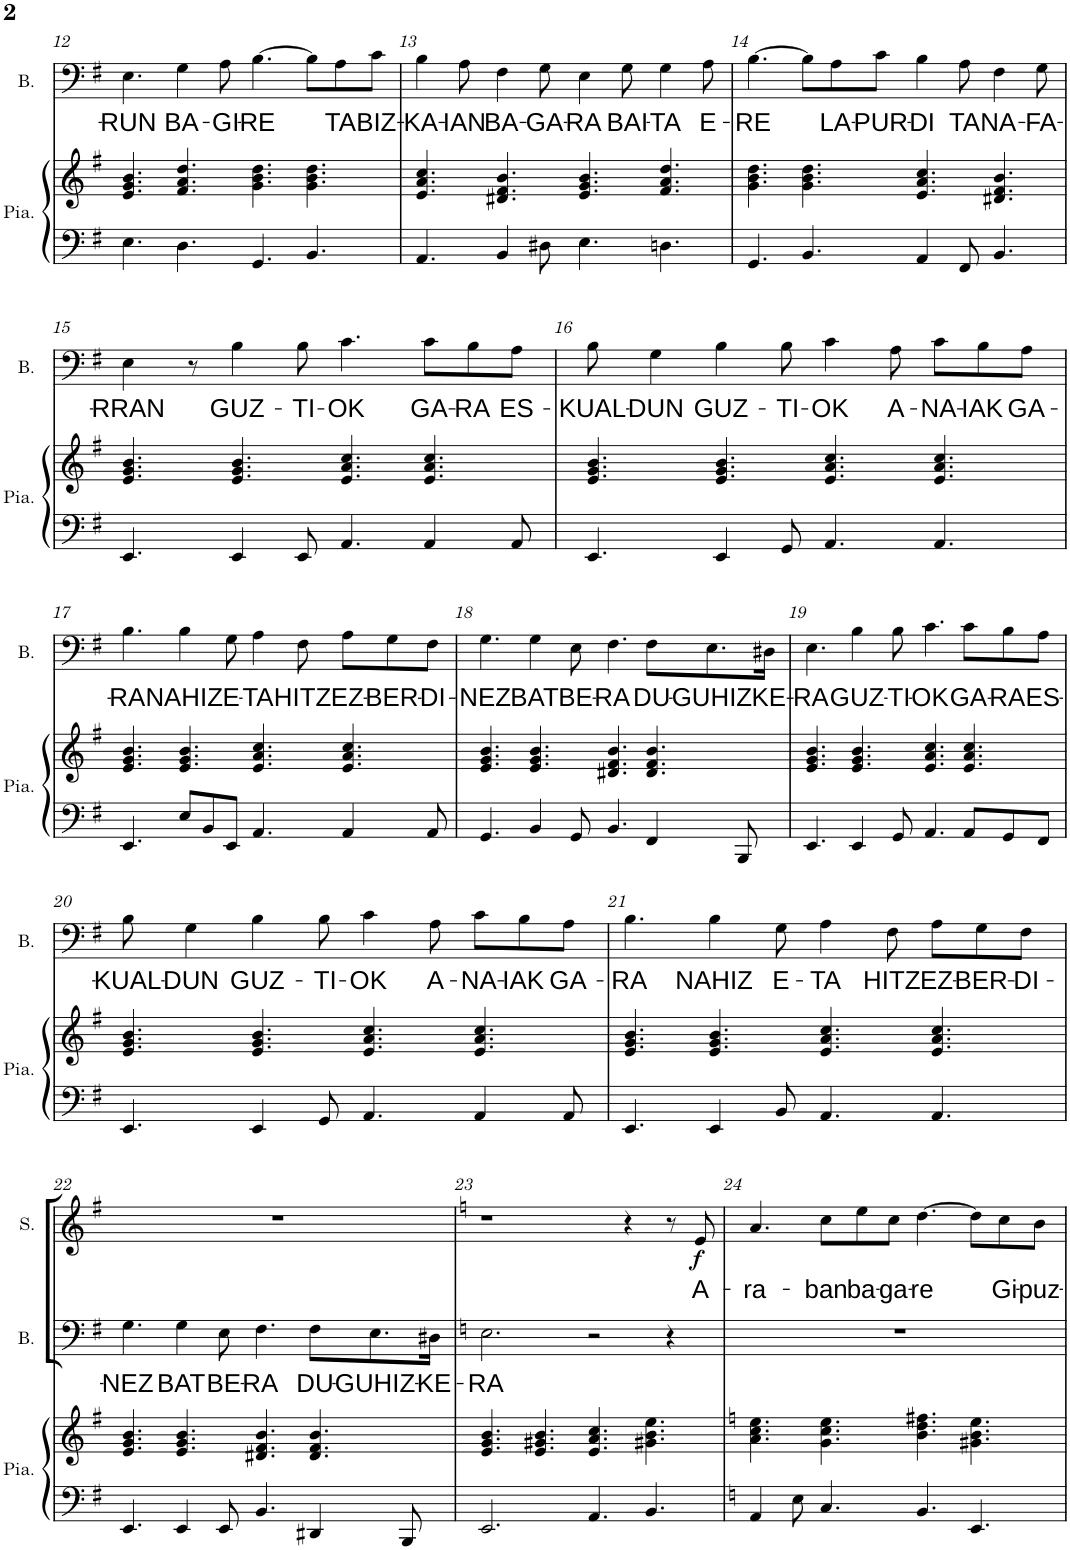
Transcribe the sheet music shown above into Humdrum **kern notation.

**kern	**kern	**kern	**text	**kern	**text	**dynam
*part3	*part3	*part2	*part2	*part1	*part1	*part1
*staff4	*staff3	*staff2	*staff2	*staff1	*staff1	*staff1
*I"Piano	*	*I"Basse	*	*I"Soprano	*	*
*I'Pia.	*	*I'B.	*	*I'S.	*	*
!!LO:PB:g=z
*clefF4	*clefG2	*clefF4	*	*clefG2	*	*
*k[f#]	*k[f#]	*k[f#]	*	*k[f#]	*	*
*M12/8	*M12/8	*M12/8	*	*M12/8	*	*
=12	=12	=12	=12	=12	=12	=12
!	!	!	!LO:LY:b	!	!	!
4.E\	4.e/ 4.g/ 4.b/	4.E\	-RUN	1.r	.	.
!	!	!	!LO:LY:b	!	!	!
4.D\	4.f#/ 4.a/ 4.dd/	4G\	BA-	.	.	.
!	!	!	!LO:LY:b	!	!	!
.	.	8A\	-GI-	.	.	.
!	!	!	!LO:LY:b	!	!	!
4.GG/	4.g\ 4.b\ 4.dd\	[4.B\	-RE	.	.	.
4.BB/	4.g\ 4.b\ 4.dd\	8B\L]	.	.	.	.
!	!	!	!LO:LY:b	!	!	!
.	.	8A\	TA	.	.	.
!	!	!	!LO:LY:b	!	!	!
.	.	8c\J	BIZ-	.	.	.
=13	=13	=13	=13	=13	=13	=13
!	!	!	!LO:LY:b	!	!	!
4.AA/	4.e/ 4.a/ 4.cc/	4B\	-KA-	1.r	.	.
!	!	!	!LO:LY:b	!	!	!
.	.	8A\	-IAN	.	.	.
!	!	!	!LO:LY:b	!	!	!
4BB/	4.d#X/ 4.f#/ 4.b/	4F#\	BA-	.	.	.
!	!	!	!LO:LY:b	!	!	!
8D#X\	.	8G\	-GA-	.	.	.
!	!	!	!LO:LY:b	!	!	!
4.E\	4.e/ 4.g/ 4.b/	4E\	-RA	.	.	.
!	!	!	!LO:LY:b	!	!	!
.	.	8G\	BAI-	.	.	.
!	!	!	!LO:LY:b	!	!	!
4.Dn\	4.f#/ 4.a/ 4.dd/	4G\	-TA	.	.	.
!	!	!	!LO:LY:b	!	!	!
.	.	8A\	E-	.	.	.
=14	=14	=14	=14	=14	=14	=14
!	!	!	!LO:LY:b	!	!	!
4.GG/	4.g\ 4.b\ 4.dd\	[4.B\	-RE	1.r	.	.
4.BB/	4.g\ 4.b\ 4.dd\	8B\L]	.	.	.	.
!	!	!	!LO:LY:b	!	!	!
.	.	8A\	LA-	.	.	.
!	!	!	!LO:LY:b	!	!	!
.	.	8c\J	-PUR-	.	.	.
!	!	!	!LO:LY:b	!	!	!
4AA/	4.e/ 4.a/ 4.cc/	4B\	-DI	.	.	.
!	!	!	!LO:LY:b	!	!	!
8FF#/	.	8A\	TA	.	.	.
!	!	!	!LO:LY:b	!	!	!
4.BB/	4.d#X/ 4.f#/ 4.b/	4F#\	NA-	.	.	.
!	!	!	!LO:LY:b	!	!	!
.	.	8G\	-FA-	.	.	.
!!LO:LB:g=z
=15	=15	=15	=15	=15	=15	=15
!	!	!	!LO:LY:b	!	!	!
4.EE/	4.e/ 4.g/ 4.b/	4E\	-RRAN	1.r	.	.
.	.	8r	.	.	.	.
!	!	!	!LO:LY:b	!	!	!
4EE/	4.e/ 4.g/ 4.b/	4B\	GUZ-	.	.	.
!	!	!	!LO:LY:b	!	!	!
8EE/	.	8B\	-TI-	.	.	.
!	!	!	!LO:LY:b	!	!	!
4.AA/	4.e/ 4.a/ 4.cc/	4.c\	-OK	.	.	.
!	!	!	!LO:LY:b	!	!	!
4AA/	4.e/ 4.a/ 4.cc/	8c\L	GA-	.	.	.
!	!	!	!LO:LY:b	!	!	!
.	.	8B\	-RA	.	.	.
!	!	!	!LO:LY:b	!	!	!
8AA/	.	8A\J	ES-	.	.	.
=16	=16	=16	=16	=16	=16	=16
!	!	!	!LO:LY:b	!	!	!
4.EE/	4.e/ 4.g/ 4.b/	8B\	-KUAL-	1.r	.	.
!	!	!	!LO:LY:b	!	!	!
.	.	4G\	-DUN	.	.	.
!	!	!	!LO:LY:b	!	!	!
4EE/	4.e/ 4.g/ 4.b/	4B\	GUZ-	.	.	.
!	!	!	!LO:LY:b	!	!	!
8GG/	.	8B\	-TI-	.	.	.
!	!	!	!LO:LY:b	!	!	!
4.AA/	4.e/ 4.a/ 4.cc/	4c\	-OK	.	.	.
!	!	!	!LO:LY:b	!	!	!
.	.	8A\	A-	.	.	.
!	!	!	!LO:LY:b	!	!	!
4.AA/	4.e/ 4.a/ 4.cc/	8c\L	-NA-	.	.	.
!	!	!	!LO:LY:b	!	!	!
.	.	8B\	-IAK	.	.	.
!	!	!	!LO:LY:b	!	!	!
.	.	8A\J	GA-	.	.	.
!!LO:LB:g=z
=17	=17	=17	=17	=17	=17	=17
!	!	!	!LO:LY:b	!	!	!
4.EE/	4.e/ 4.g/ 4.b/	4.B\	-RA	1.r	.	.
!	!	!	!LO:LY:b	!	!	!
8E/L	4.e/ 4.g/ 4.b/	4B\	NAHIZ	.	.	.
8BB/	.	.	.	.	.	.
!	!	!	!LO:LY:b	!	!	!
8EE/J	.	8G\	E-	.	.	.
!	!	!	!LO:LY:b	!	!	!
4.AA/	4.e/ 4.a/ 4.cc/	4A\	-TA	.	.	.
!	!	!	!LO:LY:b	!	!	!
.	.	8F#\	HITZ	.	.	.
!	!	!	!LO:LY:b	!	!	!
4AA/	4.e/ 4.a/ 4.cc/	8A\L	EZ-	.	.	.
!	!	!	!LO:LY:b	!	!	!
.	.	8G\	-BER-	.	.	.
!	!	!	!LO:LY:b	!	!	!
8AA/	.	8F#\J	-DI-	.	.	.
=18	=18	=18	=18	=18	=18	=18
!	!	!	!LO:LY:b	!	!	!
4.GG/	4.e/ 4.g/ 4.b/	4.G\	-NEZ	1.r	.	.
!	!	!	!LO:LY:b	!	!	!
4BB/	4.e/ 4.g/ 4.b/	4G\	BAT	.	.	.
!	!	!	!LO:LY:b	!	!	!
8GG/	.	8E\	BE-	.	.	.
!	!	!	!LO:LY:b	!	!	!
4.BB/	4.d#X/ 4.f#/ 4.b/	4.F#\	-RA	.	.	.
!	!	!	!LO:LY:b	!	!	!
4FF#/	4.d#/ 4.f#/ 4.b/	8F#\L	DU-	.	.	.
!	!	!	!LO:LY:b	!	!	!
.	.	8.E\	-GUHIZ	.	.	.
8BBB/	.	.	.	.	.	.
!	!	!	!LO:LY:b	!	!	!
.	.	16D#X\Jk	KE-	.	.	.
=19	=19	=19	=19	=19	=19	=19
!	!	!	!LO:LY:b	!	!	!
4.EE/	4.e/ 4.g/ 4.b/	4.E\	-RA	1.r	.	.
!	!	!	!LO:LY:b	!	!	!
4EE/	4.e/ 4.g/ 4.b/	4B\	GUZ-	.	.	.
!	!	!	!LO:LY:b	!	!	!
8GG/	.	8B\	-TI-	.	.	.
!	!	!	!LO:LY:b	!	!	!
4.AA/	4.e/ 4.a/ 4.cc/	4.c\	-OK	.	.	.
!	!	!	!LO:LY:b	!	!	!
8AA/L	4.e/ 4.a/ 4.cc/	8c\L	GA-	.	.	.
!	!	!	!LO:LY:b	!	!	!
8GG/	.	8B\	-RA	.	.	.
!	!	!	!LO:LY:b	!	!	!
8FF#/J	.	8A\J	ES-	.	.	.
!!LO:LB:g=z
=20	=20	=20	=20	=20	=20	=20
!	!	!	!LO:LY:b	!	!	!
4.EE/	4.e/ 4.g/ 4.b/	8B\	-KUAL-	1.r	.	.
!	!	!	!LO:LY:b	!	!	!
.	.	4G\	-DUN	.	.	.
!	!	!	!LO:LY:b	!	!	!
4EE/	4.e/ 4.g/ 4.b/	4B\	GUZ-	.	.	.
!	!	!	!LO:LY:b	!	!	!
8GG/	.	8B\	-TI-	.	.	.
!	!	!	!LO:LY:b	!	!	!
4.AA/	4.e/ 4.a/ 4.cc/	4c\	-OK	.	.	.
!	!	!	!LO:LY:b	!	!	!
.	.	8A\	A-	.	.	.
!	!	!	!LO:LY:b	!	!	!
4AA/	4.e/ 4.a/ 4.cc/	8c\L	-NA-	.	.	.
!	!	!	!LO:LY:b	!	!	!
.	.	8B\	-IAK	.	.	.
!	!	!	!LO:LY:b	!	!	!
8AA/	.	8A\J	GA-	.	.	.
=21	=21	=21	=21	=21	=21	=21
!	!	!	!LO:LY:b	!	!	!
4.EE/	4.e/ 4.g/ 4.b/	4.B\	-RA	1.r	.	.
!	!	!	!LO:LY:b	!	!	!
4EE/	4.e/ 4.g/ 4.b/	4B\	NAHIZ	.	.	.
!	!	!	!LO:LY:b	!	!	!
8BB/	.	8G\	E-	.	.	.
!	!	!	!LO:LY:b	!	!	!
4.AA/	4.e/ 4.a/ 4.cc/	4A\	-TA	.	.	.
!	!	!	!LO:LY:b	!	!	!
.	.	8F#\	HITZ	.	.	.
!	!	!	!LO:LY:b	!	!	!
4.AA/	4.e/ 4.a/ 4.cc/	8A\L	EZ-	.	.	.
!	!	!	!LO:LY:b	!	!	!
.	.	8G\	-BER-	.	.	.
!	!	!	!LO:LY:b	!	!	!
.	.	8F#\J	-DI-	.	.	.
!!LO:LB:g=z
=22	=22	=22	=22	=22	=22	=22
!	!	!	!LO:LY:b	!	!	!
4.EE/	4.e/ 4.g/ 4.b/	4.G\	-NEZ	1.r	.	.
!	!	!	!LO:LY:b	!	!	!
4EE/	4.e/ 4.g/ 4.b/	4G\	BAT	.	.	.
!	!	!	!LO:LY:b	!	!	!
8EE/	.	8E\	BE-	.	.	.
!	!	!	!LO:LY:b	!	!	!
4.BB/	4.d#X/ 4.f#/ 4.b/	4.F#\	-RA	.	.	.
!	!	!	!LO:LY:b	!	!	!
4DD#X/	4.d#/ 4.f#/ 4.b/	8F#\L	DU-	.	.	.
!	!	!	!LO:LY:b	!	!	!
.	.	8.E\	-GUHIZ-	.	.	.
8BBB/	.	.	.	.	.	.
!	!	!	!LO:LY:b	!	!	!
.	.	16D#X\Jk	-KE-	.	.	.
=23	=23	=23	=23	=23	=23	=23
*	*	*k[]	*	*k[]	*	*
!	!	!	!LO:LY:b	!	!	!
2.EE/	4.e/ 4.g/ 4.b/	2.E\	-RA	1r	.	.
.	4.e/ 4.g#X/ 4.b/	.	.	.	.	.
4.AA/	4.e/ 4.a/ 4.cc/	2r	.	.	.	.
.	.	.	.	4r	.	.
4.BB/	4.g#X\ 4.b\ 4.ee\	.	.	.	.	.
.	.	4r	.	8r	.	.
!	!	!	!	!	!LO:LY:b	!LO:DY:b
.	.	.	.	8e/	A-	f
=24	=24	=24	=24	=24	=24	=24
*k[]	*k[]	*k[]	*	*k[]	*	*
!	!	!	!	!	!LO:LY:b	!
4AA/	4.a\ 4.cc\ 4.ee\	1.r	.	4.a/	-ra-	.
8E\	.	.	.	.	.	.
!	!	!	!	!	!LO:LY:b	!
4.C/	4.g\ 4.cc\ 4.ee\	.	.	8cc\L	-ban	.
!	!	!	!	!	!LO:LY:b	!
.	.	.	.	8ee\	ba-	.
!	!	!	!	!	!LO:LY:b	!
.	.	.	.	8cc\J	-ga-	.
!	!	!	!	!	!LO:LY:b	!
4.BB/	4.b\ 4.dd\ 4.ff#X\	.	.	[4.dd\	-re	.
4.EE/	4.g#X\ 4.b\ 4.ee\	.	.	8dd\L]	.	.
!	!	!	!	!	!LO:LY:b	!
.	.	.	.	8cc\	Gi-	.
!	!	!	!	!	!LO:LY:b	!
.	.	.	.	8b\J	-puz-	.
=	=	=	=	=	=	=
*-	*-	*-	*-	*-	*-	*-
